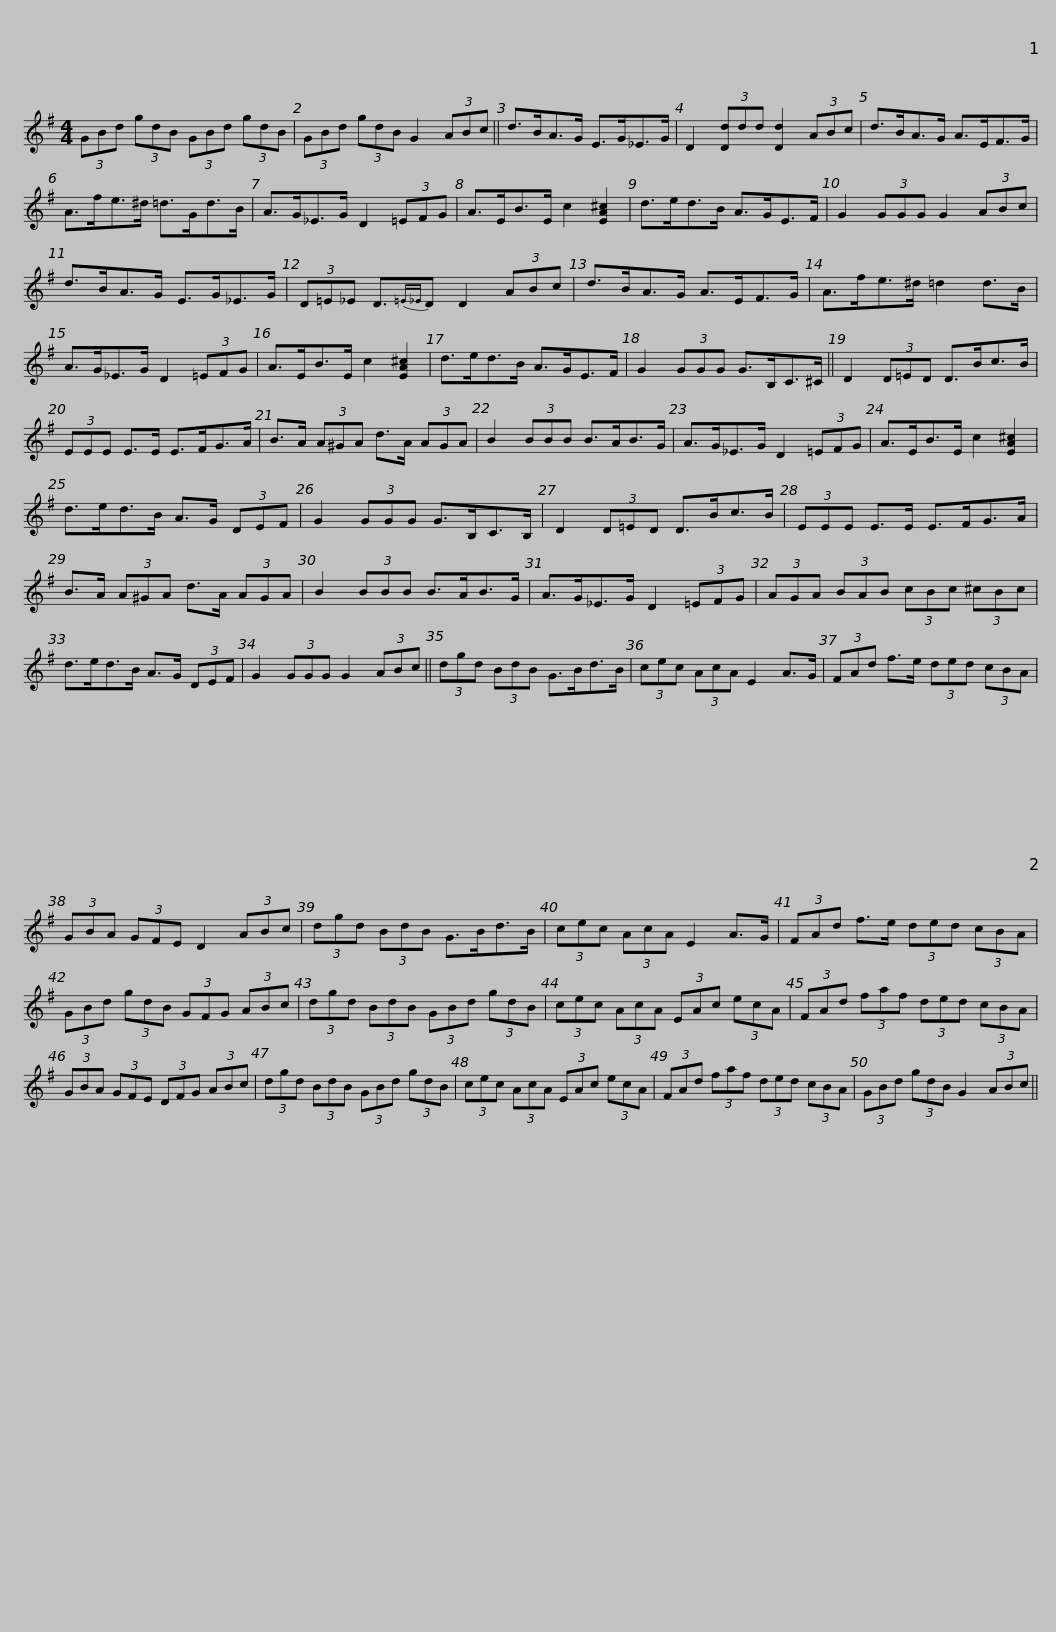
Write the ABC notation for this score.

X:1
L:1/8
M:4/4
I:linebreak $
K:G
V:1 treble
V:1
 (3GBd (3gdB (3GBd (3gdB | (3GBd (3gdB G2 (3ABc || d>BA>G E>G_E>G | D2 (3[Dd]dd [Dd]2 (3ABc |$ d>BA>G A>EF>G | %5
 A>fe>^d =d>Gd>B | A>G_E>G D2 (3=EFG | A>EB>E c2 [EA^c]2 |$ d>ed>B A>GE>F | G2 (3GGG G2 (3ABc | %10
 d>BA>G E>G_E>G | (3D=E_E D3/2{=E_E}D D2 (3ABc |$ d>BA>G A>EF>G | A>fe>^d =d2 d>B | A>G_E>G D2 (3=EFG | %15
 A>EB>E c2 [EA^c]2 |$ d>ed>B A>GE>F | G2 (3GGG G>B,C>^C || D2 (3D=ED D>Bc>B | (3EEE E>E E>FG>A |$ %20
 B>A (3A^GA d>A (3AGA | B2 (3BBB B>AB>G | A>G_E>G D2 (3=EFG | A>EB>E c2 [EA^c]2 |$ d>ed>B A>G (3DEF | %25
 G2 (3GGG G>B,C>B, | D2 (3D=ED D>Bc>B | (3EEE E>E E>FG>A |$ B>A (3A^GA d>A (3AGA | B2 (3BBB B>AB>G | %30
 A>G_E>G D2 (3=EFG | (3AGA (3BAB (3cBc (3^cBc |$ d>ed>B A>G (3DEF | G2 (3GGG G2 (3ABc || (3dgd (3BdB G>Bd>B | %35
 (3cec (3AcA E2 A>G |$ (3FAd f>e (3ded (3cBA | (3GBA (3GFE D2 (3ABc | (3dgd (3BdB G>Bd>B | (3cec (3AcA E2 A>G |$ %40
 (3FAd f>e (3ded (3cBA | (3GBd (3gdB (3GFG (3ABc | (3dgd (3BdB (3GBd (3gdB | (3cec (3AcA (3EAc (3ecA |$ (3FAd (3faf (3ded (3cBA | %45
 (3GBA (3GFE (3DFG (3ABc | (3dgd (3BdB (3GBd (3gdB | (3cec (3AcA (3EAc (3ecA |$ (3FAd (3faf (3ded (3cBA | (3GBd (3gdB G2 (3ABc || %50
